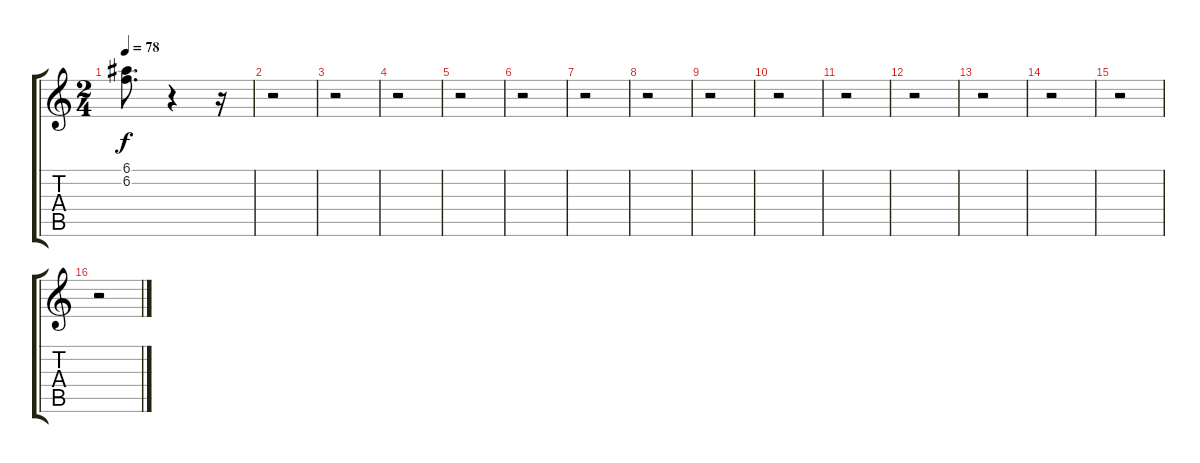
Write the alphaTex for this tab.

\track "" {instrument distortionguitar}
\staff {score tabs}
\tuning (E4 B3 G3 D3 A2 E2) {hide}
\ts (2 4)
\tempo 78
\clef g2
\ks c
(6.1{t} 6.2{t}).8{d dy f} r.4 r.16 |
r.2 |
r.2 |
r.2 |
r.2 |
r.2 |
r.2 |
r.2 |
r.2 |
r.2 |
r.2 |
r.2 |
r.2 |
r.2 |
r.2 |
r.2
